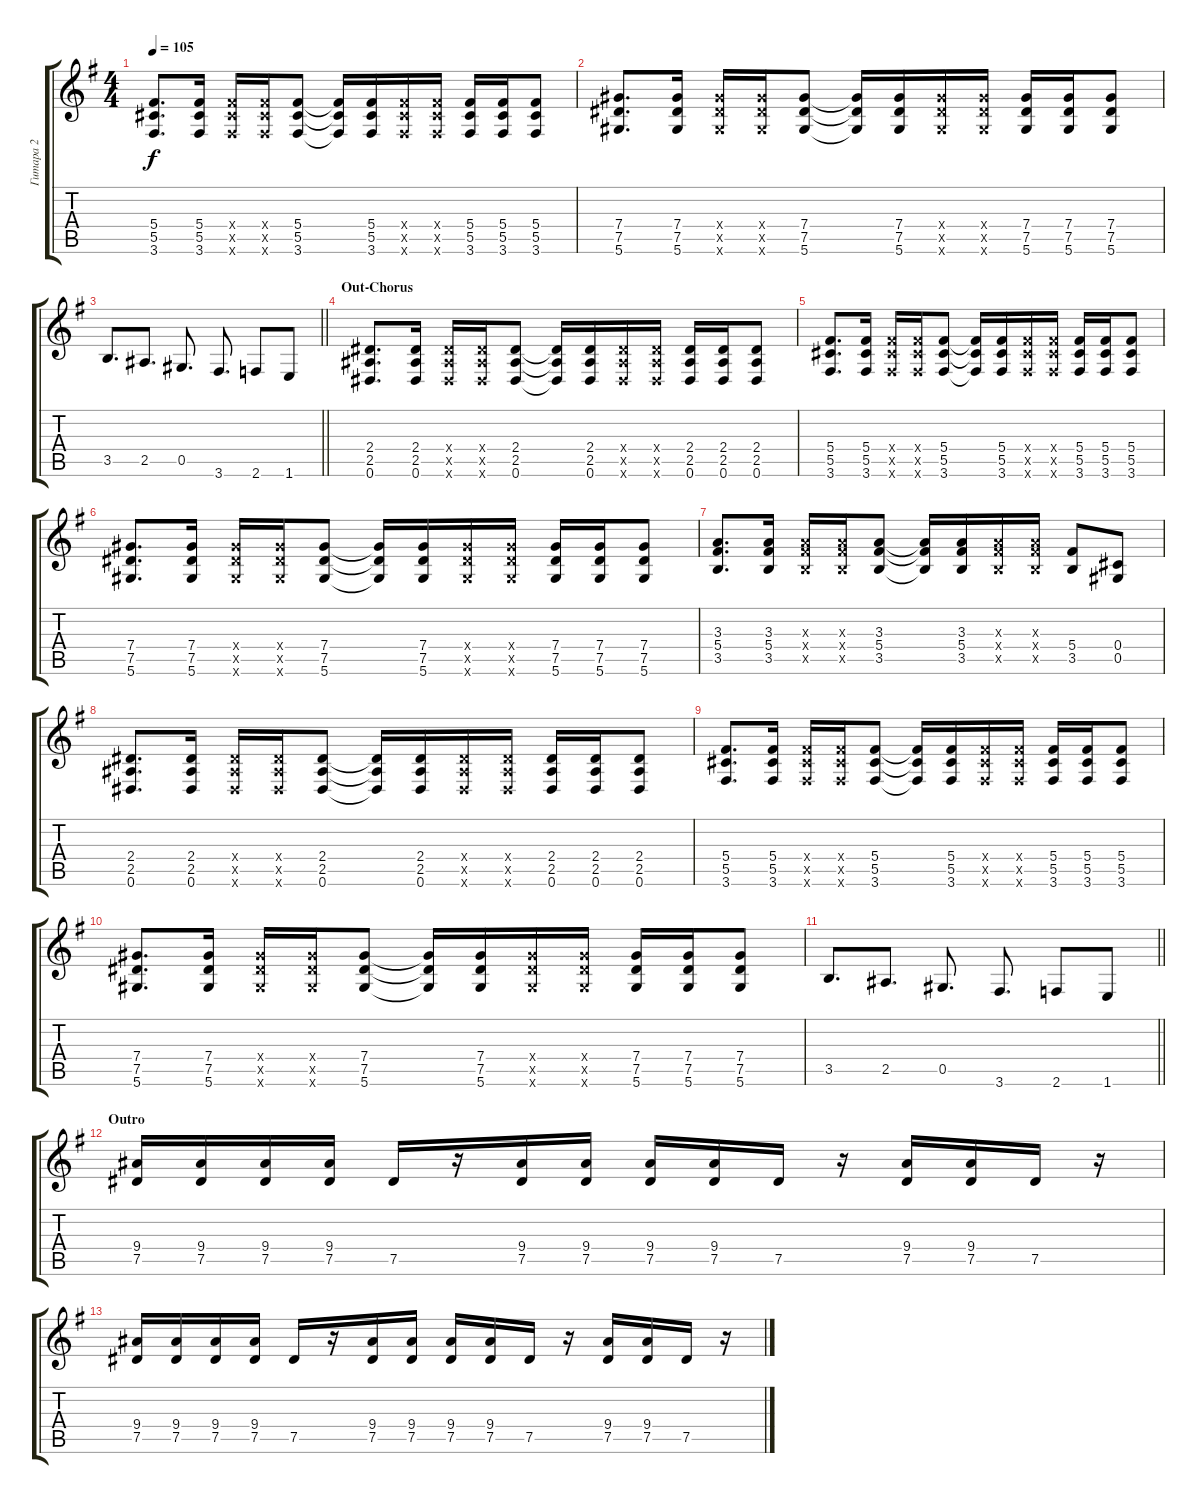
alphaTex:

\track ("Гитара 2" "Гитара 2") {instrument distortionguitar}
\staff {score tabs}
\tuning (Eb4 Bb3 Gb3 Db3 Ab2 Eb2) {hide}
\ts (4 4)
\tempo 105
\clef g2
\ks eminor
(5.4 5.5 3.6).8{d dy f} (5.4 5.5 3.6).16 (5.4{x} 5.5{x} 3.6{x}).16 (5.4{x} 5.5{x} 3.6{x}).16 (5.4 5.5 3.6).8 (5.4{t} 5.5{t} 3.6{t}).16 (5.4 5.5 3.6).16 (5.4{x} 5.5{x} 3.6{x}).16 (5.4{x} 5.5{x} 3.6{x}).16 (5.4 5.5 3.6).16 (5.4 5.5 3.6).16 (5.4 5.5 3.6).8 |
(7.4 7.5 5.6).8{d} (7.4 7.5 5.6).16 (7.4{x} 7.5{x} 5.6{x}).16 (7.4{x} 7.5{x} 5.6{x}).16 (7.4 7.5 5.6).8 (7.4{t} 7.5{t} 5.6{t}).16 (7.4 7.5 5.6).16 (7.4{x} 7.5{x} 5.6{x}).16 (7.4{x} 7.5{x} 5.6{x}).16 (7.4 7.5 5.6).16 (7.4 7.5 5.6).16 (7.4 7.5 5.6).8 |
\barLineRight lightlight
3.5.8{d} 2.5.8{d} 0.5.8{d} 3.6.8{d} 2.6.8 1.6.8 |
\section ("" "Out-Chorus")
(2.4 2.5 0.6).8{d} (2.4 2.5 0.6).16 (2.4{x} 2.5{x} 0.6{x}).16 (2.4{x} 2.5{x} 0.6{x}).16 (2.4 2.5 0.6).8 (2.4{t} 2.5{t} 0.6{t}).16 (2.4 2.5 0.6).16 (2.4{x} 2.5{x} 0.6{x}).16 (2.4{x} 2.5{x} 0.6{x}).16 (2.4 2.5 0.6).16 (2.4 2.5 0.6).16 (2.4 2.5 0.6).8 |
(5.4 5.5 3.6).8{d} (5.4 5.5 3.6).16 (5.4{x} 5.5{x} 3.6{x}).16 (5.4{x} 5.5{x} 3.6{x}).16 (5.4 5.5 3.6).8 (5.4{t} 5.5{t} 3.6{t}).16 (5.4 5.5 3.6).16 (5.4{x} 5.5{x} 3.6{x}).16 (5.4{x} 5.5{x} 3.6{x}).16 (5.4 5.5 3.6).16 (5.4 5.5 3.6).16 (5.4 5.5 3.6).8 |
(7.4 7.5 5.6).8{d} (7.4 7.5 5.6).16 (7.4{x} 7.5{x} 5.6{x}).16 (7.4{x} 7.5{x} 5.6{x}).16 (7.4 7.5 5.6).8 (7.4{t} 7.5{t} 5.6{t}).16 (7.4 7.5 5.6).16 (7.4{x} 7.5{x} 5.6{x}).16 (7.4{x} 7.5{x} 5.6{x}).16 (7.4 7.5 5.6).16 (7.4 7.5 5.6).16 (7.4 7.5 5.6).8 |
(3.3 5.4 3.5).8{d} (3.3 5.4 3.5).16 (3.3{x} 5.4{x} 3.5{x}).16 (3.3{x} 5.4{x} 3.5{x}).16 (3.3 5.4 3.5).8 (3.3{t} 5.4{t} 3.5{t}).16 (3.3 5.4 3.5).16 (3.3{x} 5.4{x} 3.5{x}).16 (3.3{x} 5.4{x} 3.5{x}).16 (5.4 3.5).8 (0.4 0.5).8 |
(2.4 2.5 0.6).8{d} (2.4 2.5 0.6).16 (2.4{x} 2.5{x} 0.6{x}).16 (2.4{x} 2.5{x} 0.6{x}).16 (2.4 2.5 0.6).8 (2.4{t} 2.5{t} 0.6{t}).16 (2.4 2.5 0.6).16 (2.4{x} 2.5{x} 0.6{x}).16 (2.4{x} 2.5{x} 0.6{x}).16 (2.4 2.5 0.6).16 (2.4 2.5 0.6).16 (2.4 2.5 0.6).8 |
(5.4 5.5 3.6).8{d} (5.4 5.5 3.6).16 (5.4{x} 5.5{x} 3.6{x}).16 (5.4{x} 5.5{x} 3.6{x}).16 (5.4 5.5 3.6).8 (5.4{t} 5.5{t} 3.6{t}).16 (5.4 5.5 3.6).16 (5.4{x} 5.5{x} 3.6{x}).16 (5.4{x} 5.5{x} 3.6{x}).16 (5.4 5.5 3.6).16 (5.4 5.5 3.6).16 (5.4 5.5 3.6).8 |
(7.4 7.5 5.6).8{d} (7.4 7.5 5.6).16 (7.4{x} 7.5{x} 5.6{x}).16 (7.4{x} 7.5{x} 5.6{x}).16 (7.4 7.5 5.6).8 (7.4{t} 7.5{t} 5.6{t}).16 (7.4 7.5 5.6).16 (7.4{x} 7.5{x} 5.6{x}).16 (7.4{x} 7.5{x} 5.6{x}).16 (7.4 7.5 5.6).16 (7.4 7.5 5.6).16 (7.4 7.5 5.6).8 |
\barLineRight lightlight
3.5.8{d} 2.5.8{d} 0.5.8{d} 3.6.8{d} 2.6.8 1.6.8 |
\section ("" "Outro")
(9.4 7.5).16 (9.4 7.5).16 (9.4 7.5).16 (9.4 7.5).16 7.5.16 r.16 (9.4 7.5).16 (9.4 7.5).16 (9.4 7.5).16 (9.4 7.5).16 7.5.16 r.16 (9.4 7.5).16 (9.4 7.5).16 7.5.16 r.16 |
(9.4 7.5).16 (9.4 7.5).16 (9.4 7.5).16 (9.4 7.5).16 7.5.16 r.16 (9.4 7.5).16 (9.4 7.5).16 (9.4 7.5).16 (9.4 7.5).16 7.5.16 r.16 (9.4 7.5).16 (9.4 7.5).16 7.5.16 r.16
